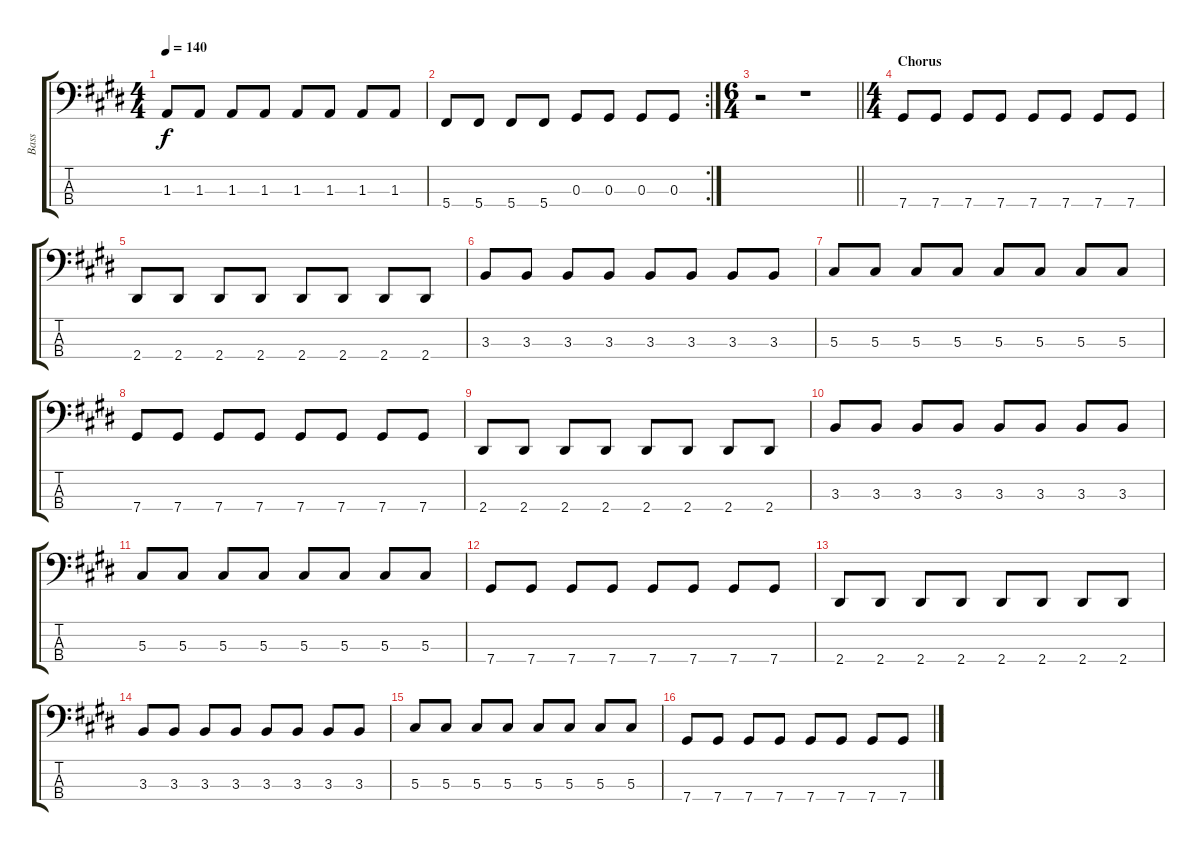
\track ("Bass" "Bass") {instrument electricbassfinger bank 1}
\staff {score tabs}
\tuning (Gb2 Eb2 Ab1 Db1) {hide}
\ts (4 4)
\tempo 140
\clef f4
\ks e
1.3.8{dy f} 1.3.8 1.3.8 1.3.8 1.3.8 1.3.8 1.3.8 1.3.8 |
\rc 2
5.4.8 5.4.8 5.4.8 5.4.8 0.3.8 0.3.8 0.3.8 0.3.8 |
\ts (6 4)
\barLineRight lightlight
r.2 r.1 |
\ts (4 4)
\section ("" "Chorus")
7.4.8 7.4.8 7.4.8 7.4.8 7.4.8 7.4.8 7.4.8 7.4.8 |
2.4.8 2.4.8 2.4.8 2.4.8 2.4.8 2.4.8 2.4.8 2.4.8 |
3.3.8 3.3.8 3.3.8 3.3.8 3.3.8 3.3.8 3.3.8 3.3.8 |
5.3.8 5.3.8 5.3.8 5.3.8 5.3.8 5.3.8 5.3.8 5.3.8 |
7.4.8 7.4.8 7.4.8 7.4.8 7.4.8 7.4.8 7.4.8 7.4.8 |
2.4.8 2.4.8 2.4.8 2.4.8 2.4.8 2.4.8 2.4.8 2.4.8 |
3.3.8 3.3.8 3.3.8 3.3.8 3.3.8 3.3.8 3.3.8 3.3.8 |
5.3.8 5.3.8 5.3.8 5.3.8 5.3.8 5.3.8 5.3.8 5.3.8 |
7.4.8 7.4.8 7.4.8 7.4.8 7.4.8 7.4.8 7.4.8 7.4.8 |
2.4.8 2.4.8 2.4.8 2.4.8 2.4.8 2.4.8 2.4.8 2.4.8 |
3.3.8 3.3.8 3.3.8 3.3.8 3.3.8 3.3.8 3.3.8 3.3.8 |
5.3.8 5.3.8 5.3.8 5.3.8 5.3.8 5.3.8 5.3.8 5.3.8 |
7.4.8 7.4.8 7.4.8 7.4.8 7.4.8 7.4.8 7.4.8 7.4.8
